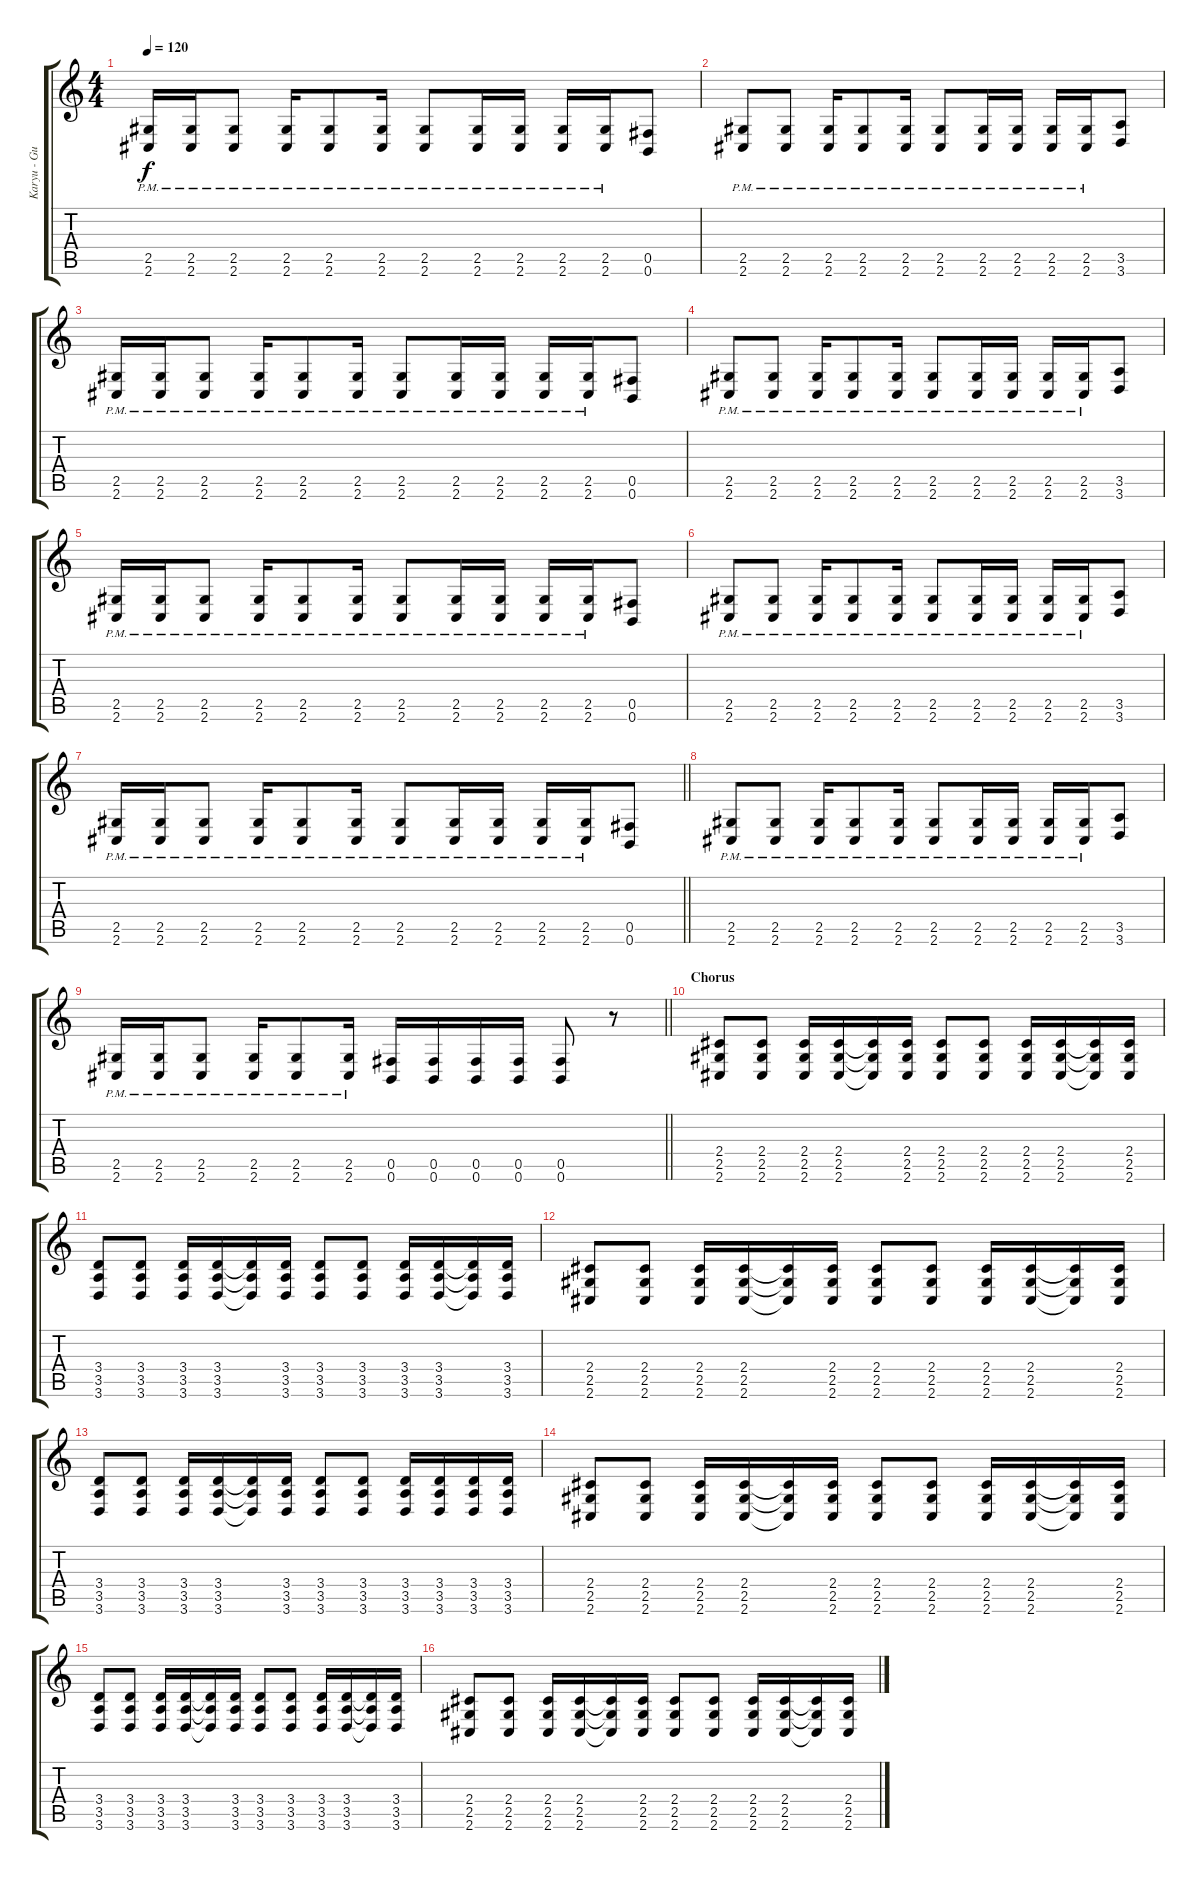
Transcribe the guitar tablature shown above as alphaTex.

\track ("Karyu - Guitar 2" "Karyu - Gu") {instrument distortionguitar}
\staff {score tabs}
\tuning (Db4 Ab3 E3 B2 Gb2 B1) {hide}
\ts (4 4)
\tempo 120
\clef g2
\ks c
(2.5{pm} 2.6{pm}).16{dy f} (2.5{pm} 2.6{pm}).16 (2.5{pm} 2.6{pm}).8 (2.5{pm} 2.6{pm}).16 (2.5{pm} 2.6{pm}).8 (2.5{pm} 2.6{pm}).16 (2.5{pm} 2.6{pm}).8 (2.5{pm} 2.6{pm}).16 (2.5{pm} 2.6{pm}).16 (2.5{pm} 2.6{pm}).16 (2.5{pm} 2.6{pm}).16 (0.5 0.6).8 |
(2.5{pm} 2.6{pm}).8 (2.5{pm} 2.6{pm}).8 (2.5{pm} 2.6{pm}).16 (2.5{pm} 2.6{pm}).8 (2.5{pm} 2.6{pm}).16 (2.5{pm} 2.6{pm}).8 (2.5{pm} 2.6{pm}).16 (2.5{pm} 2.6{pm}).16 (2.5{pm} 2.6{pm}).16 (2.5{pm} 2.6{pm}).16 (3.5 3.6).8 |
(2.5{pm} 2.6{pm}).16 (2.5{pm} 2.6{pm}).16 (2.5{pm} 2.6{pm}).8 (2.5{pm} 2.6{pm}).16 (2.5{pm} 2.6{pm}).8 (2.5{pm} 2.6{pm}).16 (2.5{pm} 2.6{pm}).8 (2.5{pm} 2.6{pm}).16 (2.5{pm} 2.6{pm}).16 (2.5{pm} 2.6{pm}).16 (2.5{pm} 2.6{pm}).16 (0.5 0.6).8 |
(2.5{pm} 2.6{pm}).8 (2.5{pm} 2.6{pm}).8 (2.5{pm} 2.6{pm}).16 (2.5{pm} 2.6{pm}).8 (2.5{pm} 2.6{pm}).16 (2.5{pm} 2.6{pm}).8 (2.5{pm} 2.6{pm}).16 (2.5{pm} 2.6{pm}).16 (2.5{pm} 2.6{pm}).16 (2.5{pm} 2.6{pm}).16 (3.5 3.6).8 |
(2.5{pm} 2.6{pm}).16 (2.5{pm} 2.6{pm}).16 (2.5{pm} 2.6{pm}).8 (2.5{pm} 2.6{pm}).16 (2.5{pm} 2.6{pm}).8 (2.5{pm} 2.6{pm}).16 (2.5{pm} 2.6{pm}).8 (2.5{pm} 2.6{pm}).16 (2.5{pm} 2.6{pm}).16 (2.5{pm} 2.6{pm}).16 (2.5{pm} 2.6{pm}).16 (0.5 0.6).8 |
(2.5{pm} 2.6{pm}).8 (2.5{pm} 2.6{pm}).8 (2.5{pm} 2.6{pm}).16 (2.5{pm} 2.6{pm}).8 (2.5{pm} 2.6{pm}).16 (2.5{pm} 2.6{pm}).8 (2.5{pm} 2.6{pm}).16 (2.5{pm} 2.6{pm}).16 (2.5{pm} 2.6{pm}).16 (2.5{pm} 2.6{pm}).16 (3.5 3.6).8 |
\barLineRight lightlight
(2.5{pm} 2.6{pm}).16 (2.5{pm} 2.6{pm}).16 (2.5{pm} 2.6{pm}).8 (2.5{pm} 2.6{pm}).16 (2.5{pm} 2.6{pm}).8 (2.5{pm} 2.6{pm}).16 (2.5{pm} 2.6{pm}).8 (2.5{pm} 2.6{pm}).16 (2.5{pm} 2.6{pm}).16 (2.5{pm} 2.6{pm}).16 (2.5{pm} 2.6{pm}).16 (0.5 0.6).8 |
(2.5{pm} 2.6{pm}).8 (2.5{pm} 2.6{pm}).8 (2.5{pm} 2.6{pm}).16 (2.5{pm} 2.6{pm}).8 (2.5{pm} 2.6{pm}).16 (2.5{pm} 2.6{pm}).8 (2.5{pm} 2.6{pm}).16 (2.5{pm} 2.6{pm}).16 (2.5{pm} 2.6{pm}).16 (2.5{pm} 2.6{pm}).16 (3.5 3.6).8 |
\barLineRight lightlight
(2.5{pm} 2.6{pm}).16 (2.5{pm} 2.6{pm}).16 (2.5{pm} 2.6{pm}).8 (2.5{pm} 2.6{pm}).16 (2.5{pm} 2.6{pm}).8 (2.5{pm} 2.6{pm}).16 (0.5 0.6).16 (0.5 0.6).16 (0.5 0.6).16 (0.5 0.6).16 (0.5 0.6).8 r.8 |
\section ("" "Chorus")
(2.4 2.5 2.6).8 (2.4 2.5 2.6).8 (2.4 2.5 2.6).16 (2.4 2.5 2.6).16 (2.4{t} 2.5{t} 2.6{t}).16 (2.4 2.5 2.6).16 (2.4 2.5 2.6).8 (2.4 2.5 2.6).8 (2.4 2.5 2.6).16 (2.4 2.5 2.6).16 (2.4{t} 2.5{t} 2.6{t}).16 (2.4 2.5 2.6).16 |
(3.4 3.5 3.6).8 (3.4 3.5 3.6).8 (3.4 3.5 3.6).16 (3.4 3.5 3.6).16 (3.4{t} 3.5{t} 3.6{t}).16 (3.4 3.5 3.6).16 (3.4 3.5 3.6).8 (3.4 3.5 3.6).8 (3.4 3.5 3.6).16 (3.4 3.5 3.6).16 (3.4{t} 3.5{t} 3.6{t}).16 (3.4 3.5 3.6).16 |
(2.4 2.5 2.6).8 (2.4 2.5 2.6).8 (2.4 2.5 2.6).16 (2.4 2.5 2.6).16 (2.4{t} 2.5{t} 2.6{t}).16 (2.4 2.5 2.6).16 (2.4 2.5 2.6).8 (2.4 2.5 2.6).8 (2.4 2.5 2.6).16 (2.4 2.5 2.6).16 (2.4{t} 2.5{t} 2.6{t}).16 (2.4 2.5 2.6).16 |
(3.4 3.5 3.6).8 (3.4 3.5 3.6).8 (3.4 3.5 3.6).16 (3.4 3.5 3.6).16 (3.4{t} 3.5{t} 3.6{t}).16 (3.4 3.5 3.6).16 (3.4 3.5 3.6).8 (3.4 3.5 3.6).8 (3.4 3.5 3.6).16 (3.4 3.5 3.6).16 (3.4 3.5 3.6).16 (3.4 3.5 3.6).16 |
(2.4 2.5 2.6).8 (2.4 2.5 2.6).8 (2.4 2.5 2.6).16 (2.4 2.5 2.6).16 (2.4{t} 2.5{t} 2.6{t}).16 (2.4 2.5 2.6).16 (2.4 2.5 2.6).8 (2.4 2.5 2.6).8 (2.4 2.5 2.6).16 (2.4 2.5 2.6).16 (2.4{t} 2.5{t} 2.6{t}).16 (2.4 2.5 2.6).16 |
(3.4 3.5 3.6).8 (3.4 3.5 3.6).8 (3.4 3.5 3.6).16 (3.4 3.5 3.6).16 (3.4{t} 3.5{t} 3.6{t}).16 (3.4 3.5 3.6).16 (3.4 3.5 3.6).8 (3.4 3.5 3.6).8 (3.4 3.5 3.6).16 (3.4 3.5 3.6).16 (3.4{t} 3.5{t} 3.6{t}).16 (3.4 3.5 3.6).16 |
(2.4 2.5 2.6).8 (2.4 2.5 2.6).8 (2.4 2.5 2.6).16 (2.4 2.5 2.6).16 (2.4{t} 2.5{t} 2.6{t}).16 (2.4 2.5 2.6).16 (2.4 2.5 2.6).8 (2.4 2.5 2.6).8 (2.4 2.5 2.6).16 (2.4 2.5 2.6).16 (2.4{t} 2.5{t} 2.6{t}).16 (2.4 2.5 2.6).16
